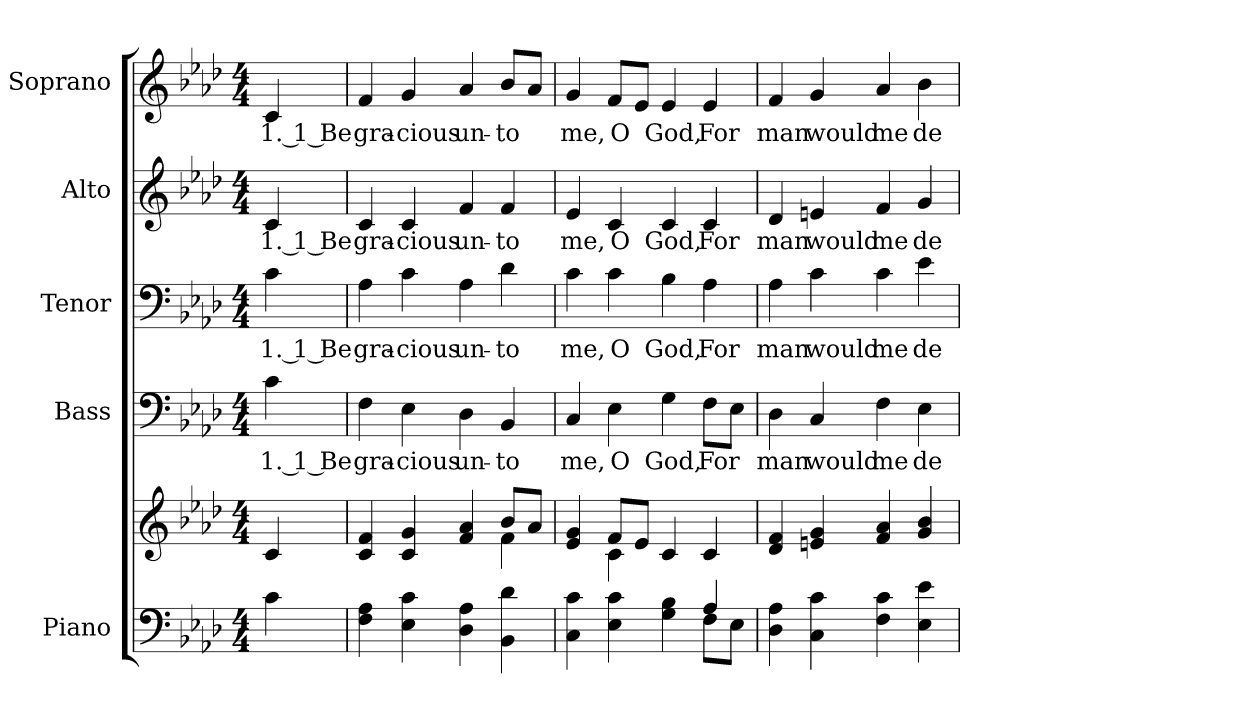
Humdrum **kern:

**kern	**kern	**kern	**text	**kern	**text	**kern	**text	**kern	**text
*part5	*part5	*part4	*part4	*part3	*part3	*part2	*part2	*part1	*part1
*staff6	*staff5	*staff4	*staff4	*staff3	*staff3	*staff2	*staff2	*staff1	*staff1
*I"Piano	*	*I"Bass	*	*I"Tenor	*	*I"Alto	*	*I"Soprano	*
*I'Pno.	*	*I'B.	*	*I'T.	*	*I'A.	*	*I'S.	*
!!LO:PB:g=z
*clefF4	*clefG2	*clefF4	*	*clefF4	*	*clefG2	*	*clefG2	*
*k[b-e-a-d-]	*k[b-e-a-d-]	*k[b-e-a-d-]	*	*k[b-e-a-d-]	*	*k[b-e-a-d-]	*	*k[b-e-a-d-]	*
*A-:	*A-:	*A-:	*	*A-:	*	*A-:	*	*A-:	*
*M4/4	*M4/4	*M4/4	*	*M4/4	*	*M4/4	*	*M4/4	*
*MM130	*MM130	*MM130	*	*MM130	*	*MM130	*	*MM130	*
=1	=1	=1	=1	=1	=1	=1	=1	=1	=1
!	!	!	!LO:LY:b:color=#000000	!	!	!	!	!	!
!	!	!	!	!	!LO:LY:b:color=#000000	!	!	!	!
!	!	!	!	!	!	!	!LO:LY:b:color=#000000	!	!
!	!	!	!	!	!	!	!	!	!LO:LY:b:color=#000000
4ci\	4ci/	4ci\	1. 1 Be	4ci\	1. 1 Be	4ci/	1. 1 Be	4ci/	1. 1 Be
=2	=2	=2	=2	=2	=2	=2	=2	=2	=2
*	*^	*	*	*	*	*	*	*	*
!	!	!	!	!LO:LY:b:color=#000000	!	!	!	!	!	!
!	!	!	!	!	!	!LO:LY:b:color=#000000	!	!	!	!
!	!	!	!	!	!	!	!	!LO:LY:b:color=#000000	!	!
!	!	!	!	!	!	!	!	!	!	!LO:LY:b:color=#000000
4Fi\ 4A-i	4ci/ 4fi	2ryy	4Fi\	gra-	4A-i\	gra-	4ci/	gra-	4fi/	gra-
!	!	!	!	!LO:LY:b:color=#000000	!	!	!	!	!	!
!	!	!	!	!	!	!LO:LY:b:color=#000000	!	!	!	!
!	!	!	!	!	!	!	!	!LO:LY:b:color=#000000	!	!
!	!	!	!	!	!	!	!	!	!	!LO:LY:b:color=#000000
4E-i\ 4ci	4ci/ 4gi	.	4E-i\	-cious	4ci\	-cious	4ci/	-cious	4gi/	-cious
!	!	!	!	!LO:LY:b:color=#000000	!	!	!	!	!	!
!	!	!	!	!	!	!LO:LY:b:color=#000000	!	!	!	!
!	!	!	!	!	!	!	!	!LO:LY:b:color=#000000	!	!
!	!	!	!	!	!	!	!	!	!	!LO:LY:b:color=#000000
4D-i\ 4A-i	4fi/ 4a-i	4ryy	4D-i\	un-	4A-i\	un-	4fi/	un-	4a-i/	un-
!	!	!	!	!LO:LY:b:color=#000000	!	!	!	!	!	!
!	!	!	!	!	!	!LO:LY:b:color=#000000	!	!	!	!
!	!	!	!	!	!	!	!	!LO:LY:b:color=#000000	!	!
!	!	!	!	!	!	!	!	!	!	!LO:LY:b:color=#000000
4BB-i\ 4d-i	8b-i/L	4fi\	4BB-i/	-to	4d-i\	-to	4fi/	-to	8b-i/L	-to
.	8a-i/J	.	.	.	.	.	.	.	8a-i/J	.
=3	=3	=3	=3	=3	=3	=3	=3	=3	=3	=3
*^	*	*	*	*	*	*	*	*	*	*
!	!	!	!	!	!LO:LY:b:color=#000000	!	!	!	!	!	!
!	!	!	!	!	!	!	!LO:LY:b:color=#000000	!	!	!	!
!	!	!	!	!	!	!	!	!	!LO:LY:b:color=#000000	!	!
!	!	!	!	!	!	!	!	!	!	!	!LO:LY:b:color=#000000
4Ci\ 4ci	2ryy	4e-i/ 4gi	4ryy	4Ci/	me,	4ci\	me,	4e-i/	me,	4gi/	me,
!	!	!	!	!	!LO:LY:b:color=#000000	!	!	!	!	!	!
!	!	!	!	!	!	!	!LO:LY:b:color=#000000	!	!	!	!
!	!	!	!	!	!	!	!	!	!LO:LY:b:color=#000000	!	!
!	!	!	!	!	!	!	!	!	!	!	!LO:LY:b:color=#000000
4E-i\ 4ci	.	8fi/L	4ci\	4E-i\	O	4ci\	O	4ci/	O	8fi/L	O
.	.	8e-i/J	.	.	.	.	.	.	.	8e-i/J	.
!	!	!	!	!	!LO:LY:b:color=#000000	!	!	!	!	!	!
!	!	!	!	!	!	!	!LO:LY:b:color=#000000	!	!	!	!
!	!	!	!	!	!	!	!	!	!LO:LY:b:color=#000000	!	!
!	!	!	!	!	!	!	!	!	!	!	!LO:LY:b:color=#000000
4Gi\ 4B-i	4ryy	4ci/	2ryy	4Gi\	God,	4B-i\	God,	4ci/	God,	4e-i/	God,
!	!	!	!	!	!LO:LY:b:color=#000000	!	!	!	!	!	!
!	!	!	!	!	!	!	!LO:LY:b:color=#000000	!	!	!	!
!	!	!	!	!	!	!	!	!	!LO:LY:b:color=#000000	!	!
!	!	!	!	!	!	!	!	!	!	!	!LO:LY:b:color=#000000
4A-i/	8Fi\L	4ci/	.	8Fi\L	For	4A-i\	For	4ci/	For	4e-i/	For
.	8E-i\J	.	.	8E-i\J	.	.	.	.	.	.	.
*v	*v	*	*	*	*	*	*	*	*	*	*
*	*v	*v	*	*	*	*	*	*	*	*
!!LO:PB:g=z
=4	=4	=4	=4	=4	=4	=4	=4	=4	=4
*^	*	*	*	*	*	*	*	*	*
!	!	!	!	!LO:LY:b:color=#000000	!	!	!	!	!	!
*v	*v	*	*	*	*	*	*	*	*	*
*^	*	*	*	*	*	*	*	*	*
!	!	!	!	!	!	!LO:LY:b:color=#000000	!	!	!	!
*v	*v	*	*	*	*	*	*	*	*	*
*^	*	*	*	*	*	*	*	*	*
!	!	!	!	!	!	!	!	!LO:LY:b:color=#000000	!	!
*v	*v	*	*	*	*	*	*	*	*	*
*^	*	*	*	*	*	*	*	*	*
!	!	!	!	!	!	!	!	!	!	!LO:LY:b:color=#000000
*v	*v	*	*	*	*	*	*	*	*	*
4D-i\ 4A-i	4d-i/ 4fi	4D-i\	man	4A-i\	man	4d-i/	man	4fi/	man
!	!	!	!LO:LY:b:color=#000000	!	!	!	!	!	!
!	!	!	!	!	!LO:LY:b:color=#000000	!	!	!	!
!	!	!	!	!	!	!	!LO:LY:b:color=#000000	!	!
!	!	!	!	!	!	!	!	!	!LO:LY:b:color=#000000
4Ci\ 4ci	4eni/ 4gi	4Ci/	would	4ci\	would	4eni/	would	4gi/	would
!	!	!	!LO:LY:b:color=#000000	!	!	!	!	!	!
!	!	!	!	!	!LO:LY:b:color=#000000	!	!	!	!
!	!	!	!	!	!	!	!LO:LY:b:color=#000000	!	!
!	!	!	!	!	!	!	!	!	!LO:LY:b:color=#000000
4Fi\ 4ci	4fi/ 4a-i	4Fi\	me	4ci\	me	4fi/	me	4a-i/	me
!	!	!	!LO:LY:b:color=#000000	!	!	!	!	!	!
!	!	!	!	!	!LO:LY:b:color=#000000	!	!	!	!
!	!	!	!	!	!	!	!LO:LY:b:color=#000000	!	!
!	!	!	!	!	!	!	!	!	!LO:LY:b:color=#000000
4E-i\ 4e-i	4gi/ 4b-i	4E-i\	de-	4e-i\	de-	4gi/	de-	4b-i\	de-
=	=	=	=	=	=	=	=	=	=
*-	*-	*-	*-	*-	*-	*-	*-	*-	*-
